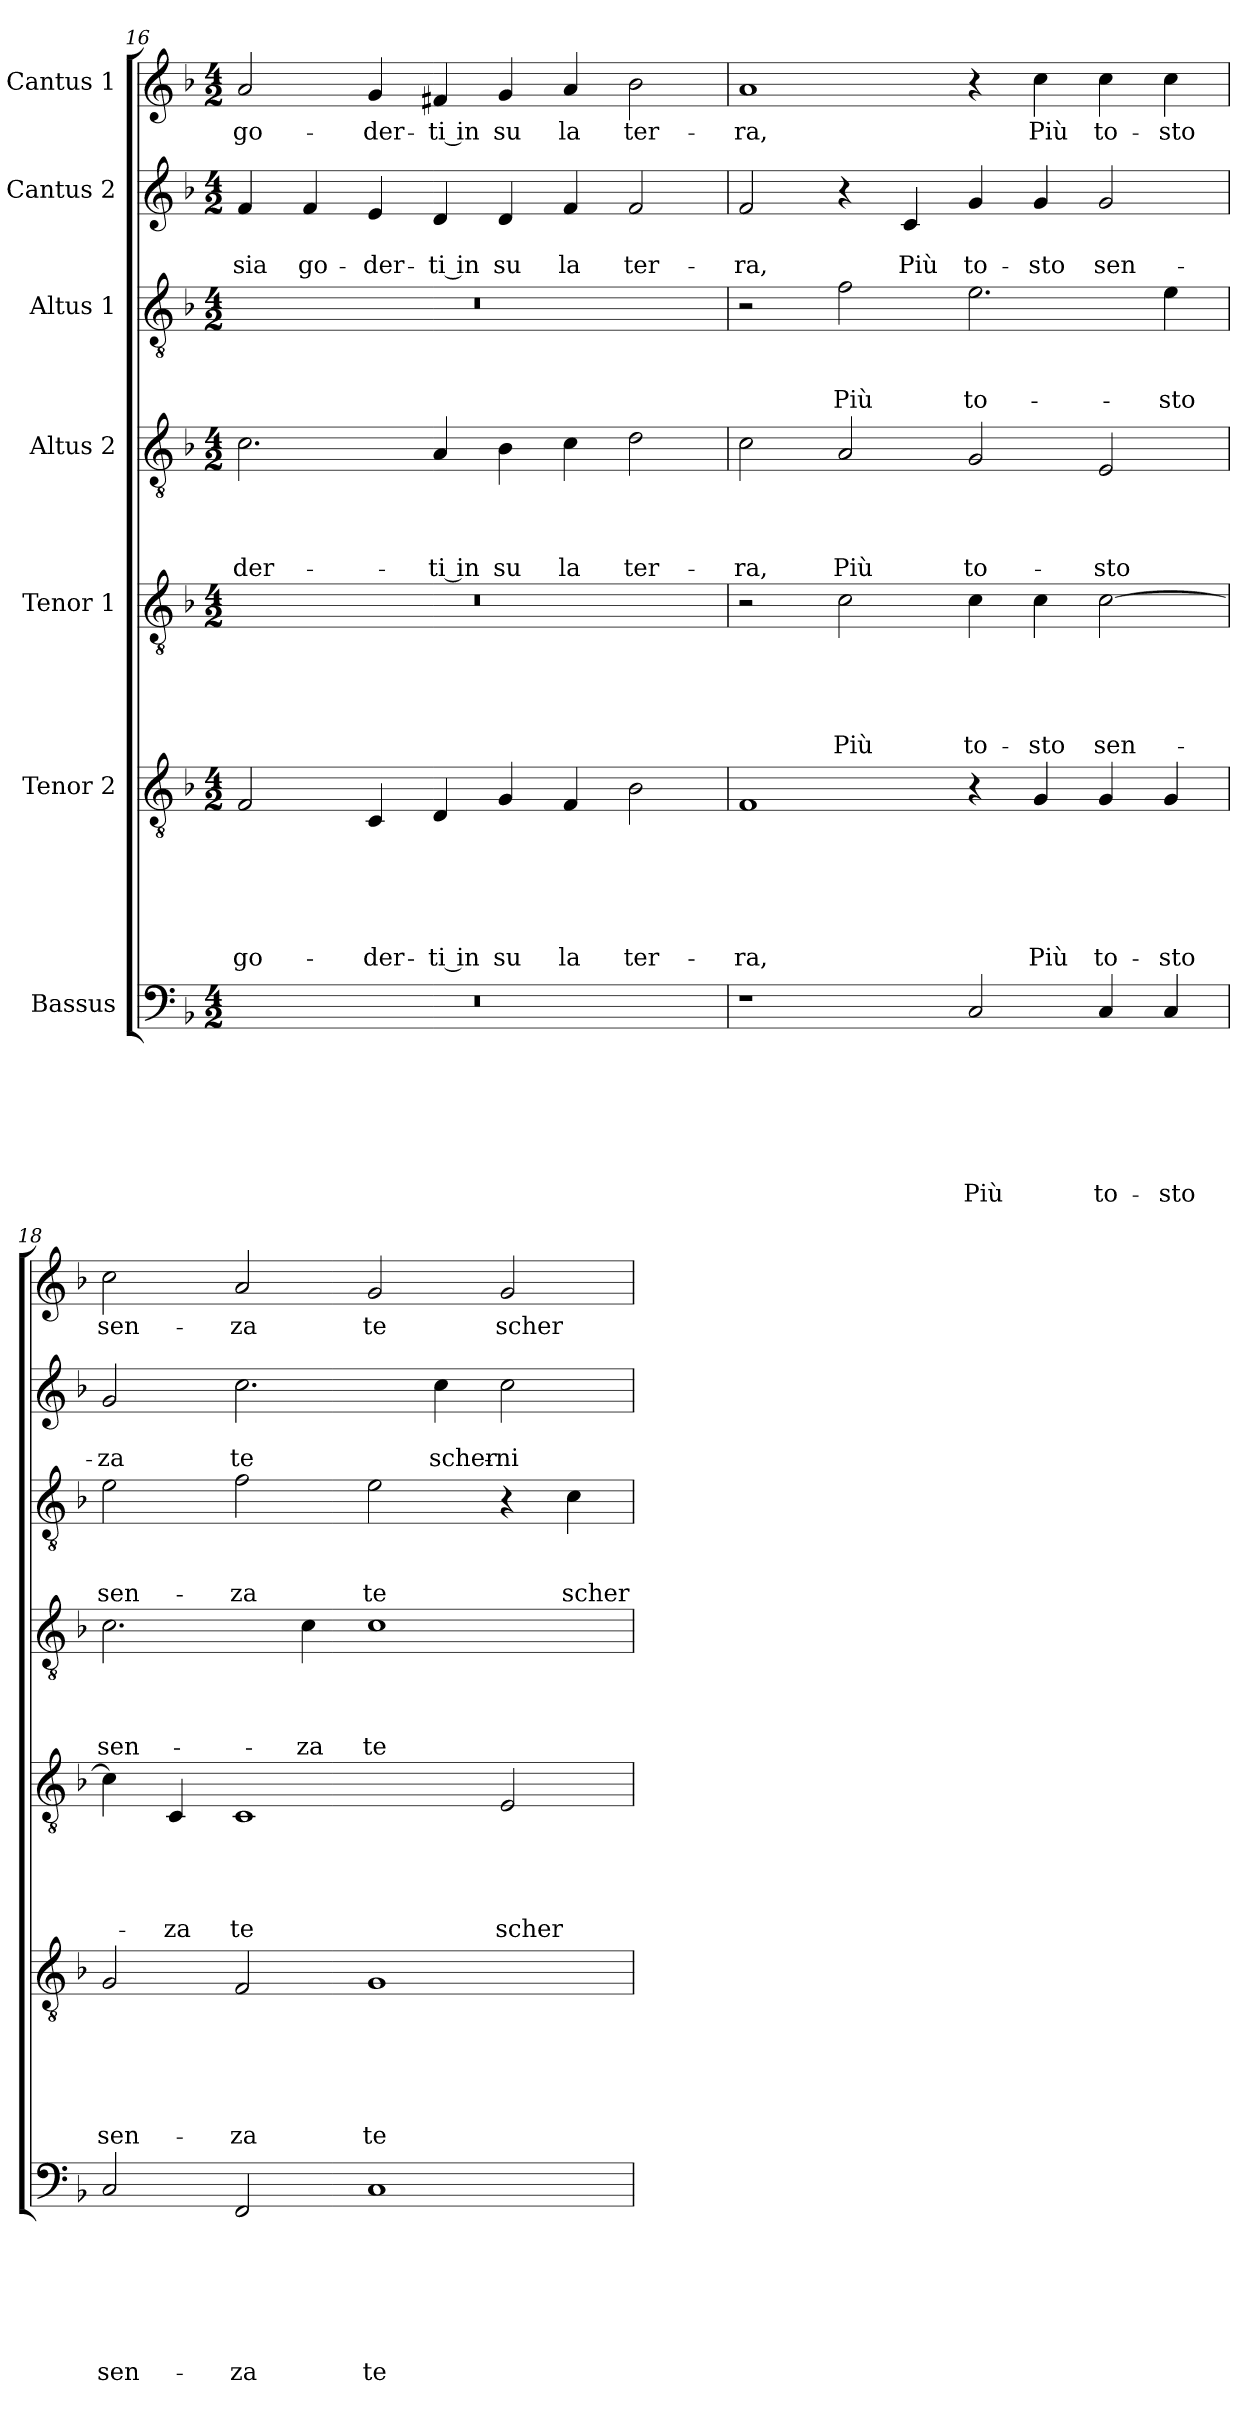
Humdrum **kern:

**kern	**text	**text	**text	**text	**text	**text	**text	**kern	**text	**text	**text	**text	**text	**text	**kern	**text	**text	**text	**text	**text	**kern	**text	**text	**text	**text	**kern	**text	**text	**text	**kern	**text	**text	**kern	**text
*part7	*part7	*part7	*part7	*part7	*part7	*part7	*part7	*part6	*part6	*part6	*part6	*part6	*part6	*part6	*part5	*part5	*part5	*part5	*part5	*part5	*part4	*part4	*part4	*part4	*part4	*part3	*part3	*part3	*part3	*part2	*part2	*part2	*part1	*part1
*staff7	*staff7	*staff7	*staff7	*staff7	*staff7	*staff7	*staff7	*staff6	*staff6	*staff6	*staff6	*staff6	*staff6	*staff6	*staff5	*staff5	*staff5	*staff5	*staff5	*staff5	*staff4	*staff4	*staff4	*staff4	*staff4	*staff3	*staff3	*staff3	*staff3	*staff2	*staff2	*staff2	*staff1	*staff1
*I"Bassus	*	*	*	*	*	*	*	*I"Tenor 2	*	*	*	*	*	*	*I"Tenor 1	*	*	*	*	*	*I"Altus 2	*	*	*	*	*I"Altus 1	*	*	*	*I"Cantus 2	*	*	*I"Cantus 1	*
*clefF4	*	*	*	*	*	*	*	*clefGv2	*	*	*	*	*	*	*clefGv2	*	*	*	*	*	*clefGv2	*	*	*	*	*clefGv2	*	*	*	*clefG2	*	*	*clefG2	*
*k[b-]	*	*	*	*	*	*	*	*k[b-]	*	*	*	*	*	*	*k[b-]	*	*	*	*	*	*k[b-]	*	*	*	*	*k[b-]	*	*	*	*k[b-]	*	*	*k[b-]	*
*d:	*	*	*	*	*	*	*	*d:	*	*	*	*	*	*	*d:	*	*	*	*	*	*d:	*	*	*	*	*d:	*	*	*	*d:	*	*	*d:	*
*M4/2	*	*	*	*	*	*	*	*M4/2	*	*	*	*	*	*	*M4/2	*	*	*	*	*	*M4/2	*	*	*	*	*M4/2	*	*	*	*M4/2	*	*	*M4/2	*
=16	=16	=16	=16	=16	=16	=16	=16	=16	=16	=16	=16	=16	=16	=16	=16	=16	=16	=16	=16	=16	=16	=16	=16	=16	=16	=16	=16	=16	=16	=16	=16	=16	=16	=16
!	!	!	!	!	!	!	!	!	!	!	!	!	!	!LO:LY:b	!	!	!	!	!	!	!	!	!	!	!LO:LY:b	!	!	!	!	!	!	!LO:LY:b	!	!LO:LY:b
0r	.	.	.	.	.	.	.	2F/	.	.	.	.	.	go-	0r	.	.	.	.	.	2.c\	.	.	.	-der-	0r	.	.	.	4f/	.	-sia	2a/	go-
!	!	!	!	!	!	!	!	!	!	!	!	!	!	!	!	!	!	!	!	!	!	!	!	!	!	!	!	!	!	!	!	!LO:LY:b	!	!
.	.	.	.	.	.	.	.	.	.	.	.	.	.	.	.	.	.	.	.	.	.	.	.	.	.	.	.	.	.	4f/	.	go-	.	.
!	!	!	!	!	!	!	!	!	!	!	!	!	!	!LO:LY:b	!	!	!	!	!	!	!	!	!	!	!	!	!	!	!	!	!	!LO:LY:b	!	!LO:LY:b
.	.	.	.	.	.	.	.	4C/	.	.	.	.	.	-der-	.	.	.	.	.	.	.	.	.	.	.	.	.	.	.	4e/	.	-der-	4g/	-der-
!	!	!	!	!	!	!	!	!	!	!	!	!	!	!LO:LY:b	!	!	!	!	!	!	!	!	!	!	!LO:LY:b	!	!	!	!	!	!	!LO:LY:b	!	!LO:LY:b
.	.	.	.	.	.	.	.	4D/	.	.	.	.	.	-ti in	.	.	.	.	.	.	4A/	.	.	.	-ti in	.	.	.	.	4d/	.	-ti in	4f#X/	-ti in
!	!	!	!	!	!	!	!	!	!	!	!	!	!	!LO:LY:b	!	!	!	!	!	!	!	!	!	!	!LO:LY:b	!	!	!	!	!	!	!LO:LY:b	!	!LO:LY:b
.	.	.	.	.	.	.	.	4G/	.	.	.	.	.	su	.	.	.	.	.	.	4B-\	.	.	.	su	.	.	.	.	4d/	.	su	4g/	su
!	!	!	!	!	!	!	!	!	!	!	!	!	!	!LO:LY:b	!	!	!	!	!	!	!	!	!	!	!LO:LY:b	!	!	!	!	!	!	!LO:LY:b	!	!LO:LY:b
.	.	.	.	.	.	.	.	4F/	.	.	.	.	.	la	.	.	.	.	.	.	4c\	.	.	.	la	.	.	.	.	4f/	.	la	4a/	la
!	!	!	!	!	!	!	!	!	!	!	!	!	!	!LO:LY:b	!	!	!	!	!	!	!	!	!	!	!LO:LY:b	!	!	!	!	!	!	!LO:LY:b	!	!LO:LY:b
.	.	.	.	.	.	.	.	2B-\	.	.	.	.	.	ter-	.	.	.	.	.	.	2d\	.	.	.	ter-	.	.	.	.	2f/	.	ter-	2b-\	ter-
=17	=17	=17	=17	=17	=17	=17	=17	=17	=17	=17	=17	=17	=17	=17	=17	=17	=17	=17	=17	=17	=17	=17	=17	=17	=17	=17	=17	=17	=17	=17	=17	=17	=17	=17
!	!	!	!	!	!	!	!	!	!	!	!	!	!	!LO:LY:b	!	!	!	!	!	!	!	!	!	!	!LO:LY:b	!	!	!	!	!	!	!LO:LY:b	!	!LO:LY:b
1r	.	.	.	.	.	.	.	1F	.	.	.	.	.	-ra,	2r	.	.	.	.	.	2c\	.	.	.	-ra,	2r	.	.	.	2f/	.	-ra,	1a	-ra,
!	!	!	!	!	!	!	!	!	!	!	!	!	!	!	!	!	!	!	!	!LO:LY:b	!	!	!	!	!LO:LY:b	!	!	!	!LO:LY:b	!	!	!	!	!
.	.	.	.	.	.	.	.	.	.	.	.	.	.	.	2c\	.	.	.	.	Più	2A/	.	.	.	Più	2f\	.	.	Più	4r	.	.	.	.
!	!	!	!	!	!	!	!	!	!	!	!	!	!	!	!	!	!	!	!	!	!	!	!	!	!	!	!	!	!	!	!	!LO:LY:b	!	!
.	.	.	.	.	.	.	.	.	.	.	.	.	.	.	.	.	.	.	.	.	.	.	.	.	.	.	.	.	.	4c/	.	Più	.	.
!	!	!	!	!	!	!	!LO:LY:b	!	!	!	!	!	!	!	!	!	!	!	!	!LO:LY:b	!	!	!	!	!LO:LY:b	!	!	!	!LO:LY:b	!	!	!LO:LY:b	!	!
2C/	.	.	.	.	.	.	Più	4r	.	.	.	.	.	.	4c\	.	.	.	.	to-	2G/	.	.	.	to-	2.e\	.	.	to-	4g/	.	to-	4r	.
!	!	!	!	!	!	!	!	!	!	!	!	!	!	!LO:LY:b	!	!	!	!	!	!LO:LY:b	!	!	!	!	!	!	!	!	!	!	!	!LO:LY:b	!	!LO:LY:b
.	.	.	.	.	.	.	.	4G/	.	.	.	.	.	Più	4c\	.	.	.	.	-sto	.	.	.	.	.	.	.	.	.	4g/	.	-sto	4cc\	Più
!	!	!	!	!	!	!	!LO:LY:b	!	!	!	!	!	!	!LO:LY:b	!	!	!	!	!	!LO:LY:b	!	!	!	!	!LO:LY:b	!	!	!	!	!	!	!LO:LY:b	!	!LO:LY:b
4C/	.	.	.	.	.	.	to-	4G/	.	.	.	.	.	to-	[2c\	.	.	.	.	sen-	2E/	.	.	.	-sto	.	.	.	.	2g/	.	sen-	4cc\	to-
!	!	!	!	!	!	!	!LO:LY:b	!	!	!	!	!	!	!LO:LY:b	!	!	!	!	!	!	!	!	!	!	!	!	!	!	!LO:LY:b	!	!	!	!	!LO:LY:b
4C/	.	.	.	.	.	.	-sto	4G/	.	.	.	.	.	-sto	.	.	.	.	.	.	.	.	.	.	.	4e\	.	.	-sto	.	.	.	4cc\	-sto
=18	=18	=18	=18	=18	=18	=18	=18	=18	=18	=18	=18	=18	=18	=18	=18	=18	=18	=18	=18	=18	=18	=18	=18	=18	=18	=18	=18	=18	=18	=18	=18	=18	=18	=18
!	!	!	!	!	!	!	!LO:LY:b	!	!	!	!	!	!	!LO:LY:b	!	!	!	!	!	!	!	!	!	!	!LO:LY:b	!	!	!	!LO:LY:b	!	!	!LO:LY:b	!	!LO:LY:b
2C/	.	.	.	.	.	.	sen-	2G/	.	.	.	.	.	sen-	4c\]	.	.	.	.	.	2.c\	.	.	.	sen-	2e\	.	.	sen-	2g/	.	-za	2cc\	sen-
!	!	!	!	!	!	!	!	!	!	!	!	!	!	!	!	!	!	!	!	!LO:LY:b	!	!	!	!	!	!	!	!	!	!	!	!	!	!
.	.	.	.	.	.	.	.	.	.	.	.	.	.	.	4C/	.	.	.	.	-za	.	.	.	.	.	.	.	.	.	.	.	.	.	.
!	!	!	!	!	!	!	!LO:LY:b	!	!	!	!	!	!	!LO:LY:b	!	!	!	!	!	!LO:LY:b	!	!	!	!	!	!	!	!	!LO:LY:b	!	!	!LO:LY:b	!	!LO:LY:b
2FF/	.	.	.	.	.	.	-za	2F/	.	.	.	.	.	-za	1C	.	.	.	.	te	.	.	.	.	.	2f\	.	.	-za	2.cc\	.	te	2a/	-za
!	!	!	!	!	!	!	!	!	!	!	!	!	!	!	!	!	!	!	!	!	!	!	!	!	!LO:LY:b	!	!	!	!	!	!	!	!	!
.	.	.	.	.	.	.	.	.	.	.	.	.	.	.	.	.	.	.	.	.	4c\	.	.	.	-za	.	.	.	.	.	.	.	.	.
!	!	!	!	!	!	!	!LO:LY:b	!	!	!	!	!	!	!LO:LY:b	!	!	!	!	!	!	!	!	!	!	!LO:LY:b	!	!	!	!LO:LY:b	!	!	!	!	!LO:LY:b
1C	.	.	.	.	.	.	te	1G	.	.	.	.	.	te	.	.	.	.	.	.	1c	.	.	.	te	2e\	.	.	te	.	.	.	2g/	te
!	!	!	!	!	!	!	!	!	!	!	!	!	!	!	!	!	!	!	!	!	!	!	!	!	!	!	!	!	!	!	!	!LO:LY:b	!	!
.	.	.	.	.	.	.	.	.	.	.	.	.	.	.	.	.	.	.	.	.	.	.	.	.	.	.	.	.	.	4cc\	.	scher-	.	.
!	!	!	!	!	!	!	!	!	!	!	!	!	!	!	!	!	!	!	!	!LO:LY:b	!	!	!	!	!	!	!	!	!	!	!	!LO:LY:b	!	!LO:LY:b
.	.	.	.	.	.	.	.	.	.	.	.	.	.	.	2E/	.	.	.	.	scher-	.	.	.	.	.	4r	.	.	.	2cc\	.	-ni-	2g/	scher-
!	!	!	!	!	!	!	!	!	!	!	!	!	!	!	!	!	!	!	!	!	!	!	!	!	!	!	!	!	!LO:LY:b	!	!	!	!	!
.	.	.	.	.	.	.	.	.	.	.	.	.	.	.	.	.	.	.	.	.	.	.	.	.	.	4c\	.	.	scher-	.	.	.	.	.
=	=	=	=	=	=	=	=	=	=	=	=	=	=	=	=	=	=	=	=	=	=	=	=	=	=	=	=	=	=	=	=	=	=	=
*-	*-	*-	*-	*-	*-	*-	*-	*-	*-	*-	*-	*-	*-	*-	*-	*-	*-	*-	*-	*-	*-	*-	*-	*-	*-	*-	*-	*-	*-	*-	*-	*-	*-	*-
